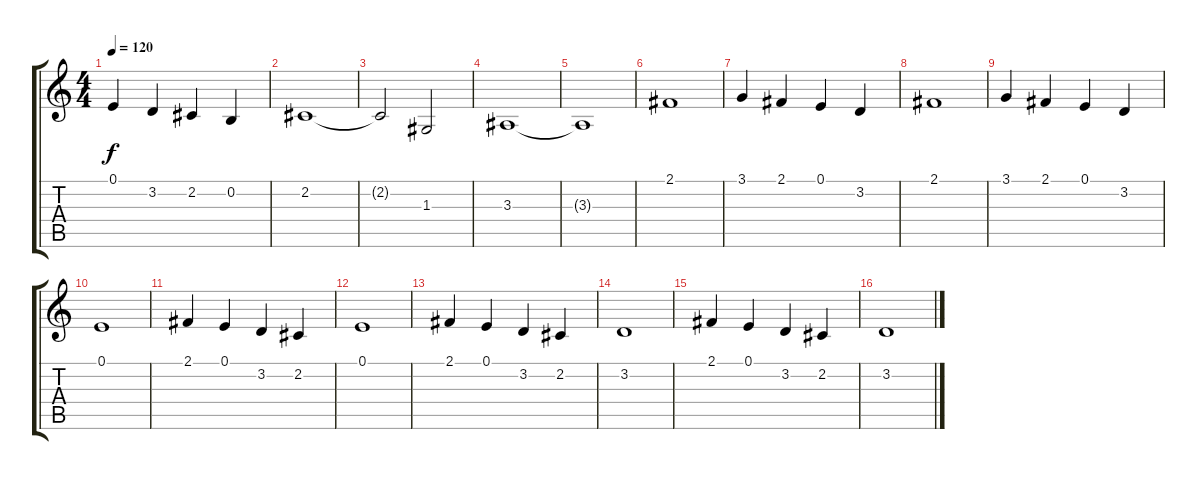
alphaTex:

\track "" {instrument synthvoice}
\staff {score tabs}
\tuning (E4 B3 G3 D3 A2 E2) {hide}
\ts (4 4)
\tempo 120
\clef g2
\ks c
0.1.4{dy f} 3.2.4 2.2.4 0.2.4 |
2.2.1 |
2.2{t}.2 1.3.2 |
3.3.1 |
3.3{t}.1 |
2.1.1 |
3.1.4 2.1.4 0.1.4 3.2.4 |
2.1.1 |
3.1.4 2.1.4 0.1.4 3.2.4 |
0.1.1 |
2.1.4 0.1.4 3.2.4 2.2.4 |
0.1.1 |
2.1.4 0.1.4 3.2.4 2.2.4 |
3.2.1 |
2.1.4 0.1.4 3.2.4 2.2.4 |
3.2.1
